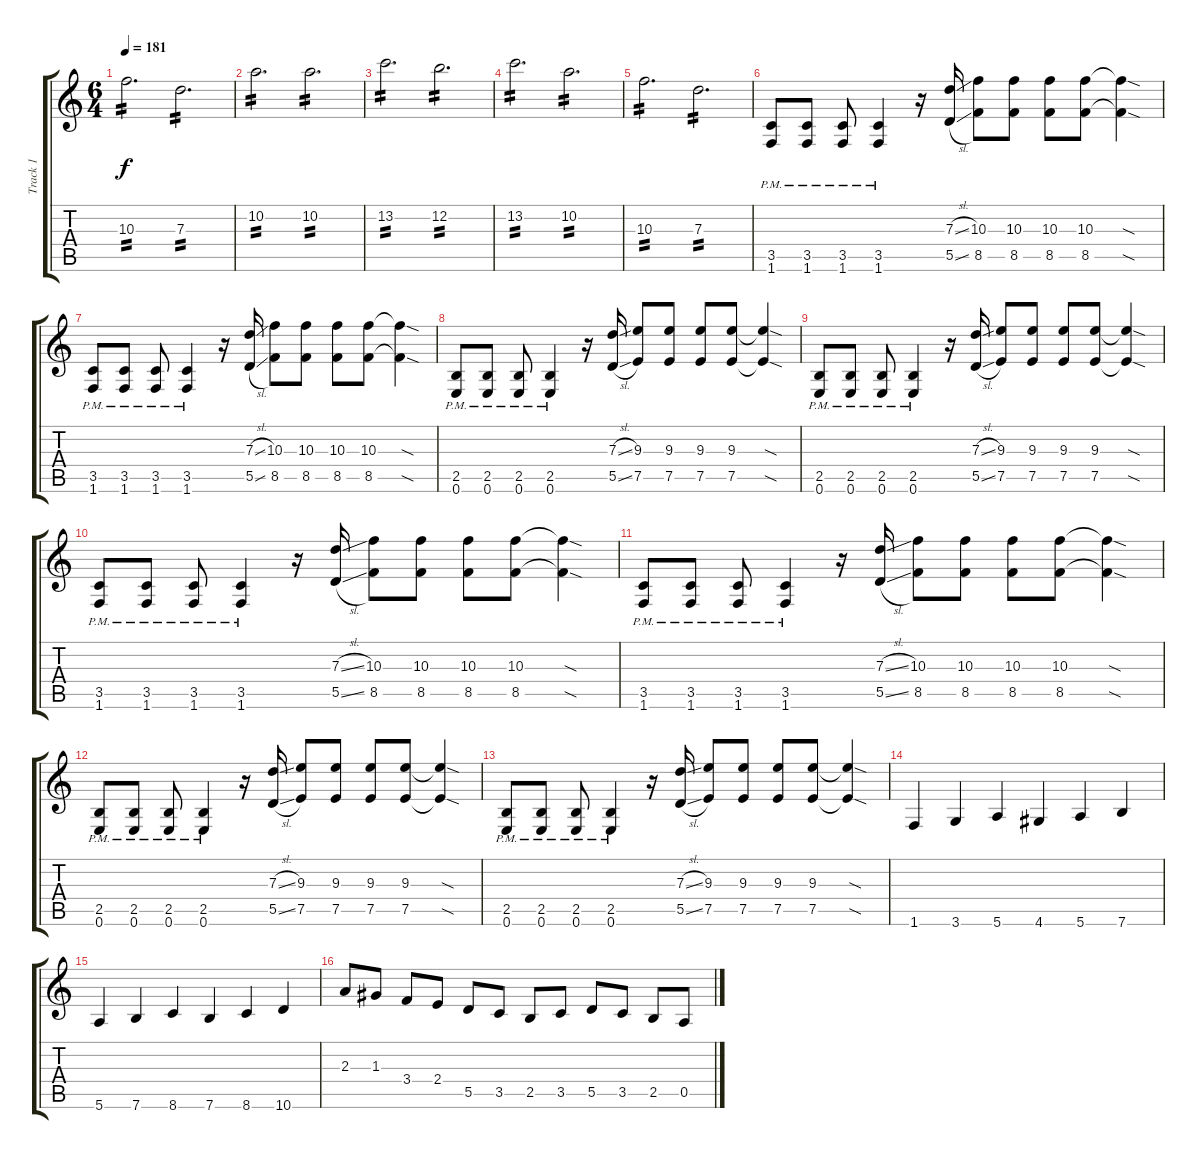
\track ("Track 1" "Track 1") {instrument distortionguitar}
\staff {score tabs}
\tuning (E4 B3 G3 D3 A2 E2) {hide}
\ts (6 4)
\tempo 181
\clef g2
\ks c
10.3.2{d tp 2 dy f} 7.3.2{d tp 2} |
10.2.2{d tp 2} 10.2.2{d tp 2} |
13.2.2{d tp 2} 12.2.2{d tp 2} |
13.2.2{d tp 2} 10.2.2{d tp 2} |
10.3.2{d tp 2} 7.3.2{d tp 2} |
(3.5{pm} 1.6{pm}).8 (3.5{pm} 1.6{pm}).8 (3.5{pm} 1.6{pm}).8 (3.5{pm} 1.6{pm}).4 r.16 (7.3{sl} 5.5{sl}).16 (10.3 8.5).8 (10.3 8.5).8 (10.3 8.5).8 (10.3 8.5).8 (10.3{sod t} 8.5{sod t}).4 |
(3.5{pm} 1.6{pm}).8 (3.5{pm} 1.6{pm}).8 (3.5{pm} 1.6{pm}).8 (3.5{pm} 1.6{pm}).4 r.16 (7.3{sl} 5.5{sl}).16 (10.3 8.5).8 (10.3 8.5).8 (10.3 8.5).8 (10.3 8.5).8 (10.3{sod t} 8.5{sod t}).4 |
(2.5{pm} 0.6{pm}).8 (2.5{pm} 0.6{pm}).8 (2.5{pm} 0.6{pm}).8 (2.5{pm} 0.6{pm}).4 r.16 (7.3{sl} 5.5{sl}).16 (9.3 7.5).8 (9.3 7.5).8 (9.3 7.5).8 (9.3 7.5).8 (9.3{sod t} 7.5{sod t}).4 |
(2.5{pm} 0.6{pm}).8 (2.5{pm} 0.6{pm}).8 (2.5{pm} 0.6{pm}).8 (2.5{pm} 0.6{pm}).4 r.16 (7.3{sl} 5.5{sl}).16 (9.3 7.5).8 (9.3 7.5).8 (9.3 7.5).8 (9.3 7.5).8 (9.3{sod t} 7.5{sod t}).4 |
(3.5{pm} 1.6{pm}).8 (3.5{pm} 1.6{pm}).8 (3.5{pm} 1.6{pm}).8 (3.5{pm} 1.6{pm}).4 r.16 (7.3{sl} 5.5{sl}).16 (10.3 8.5).8 (10.3 8.5).8 (10.3 8.5).8 (10.3 8.5).8 (10.3{sod t} 8.5{sod t}).4 |
(3.5{pm} 1.6{pm}).8 (3.5{pm} 1.6{pm}).8 (3.5{pm} 1.6{pm}).8 (3.5{pm} 1.6{pm}).4 r.16 (7.3{sl} 5.5{sl}).16 (10.3 8.5).8 (10.3 8.5).8 (10.3 8.5).8 (10.3 8.5).8 (10.3{sod t} 8.5{sod t}).4 |
(2.5{pm} 0.6{pm}).8 (2.5{pm} 0.6{pm}).8 (2.5{pm} 0.6{pm}).8 (2.5{pm} 0.6{pm}).4 r.16 (7.3{sl} 5.5{sl}).16 (9.3 7.5).8 (9.3 7.5).8 (9.3 7.5).8 (9.3 7.5).8 (9.3{sod t} 7.5{sod t}).4 |
(2.5{pm} 0.6{pm}).8 (2.5{pm} 0.6{pm}).8 (2.5{pm} 0.6{pm}).8 (2.5{pm} 0.6{pm}).4 r.16 (7.3{sl} 5.5{sl}).16 (9.3 7.5).8 (9.3 7.5).8 (9.3 7.5).8 (9.3 7.5).8 (9.3{sod t} 7.5{sod t}).4 |
1.6.4 3.6.4 5.6.4 4.6.4 5.6.4 7.6.4 |
5.6.4 7.6.4 8.6.4 7.6.4 8.6.4 10.6.4 |
2.3.8 1.3.8 3.4.8 2.4.8 5.5.8 3.5.8 2.5.8 3.5.8 5.5.8 3.5.8 2.5.8 0.5.8
